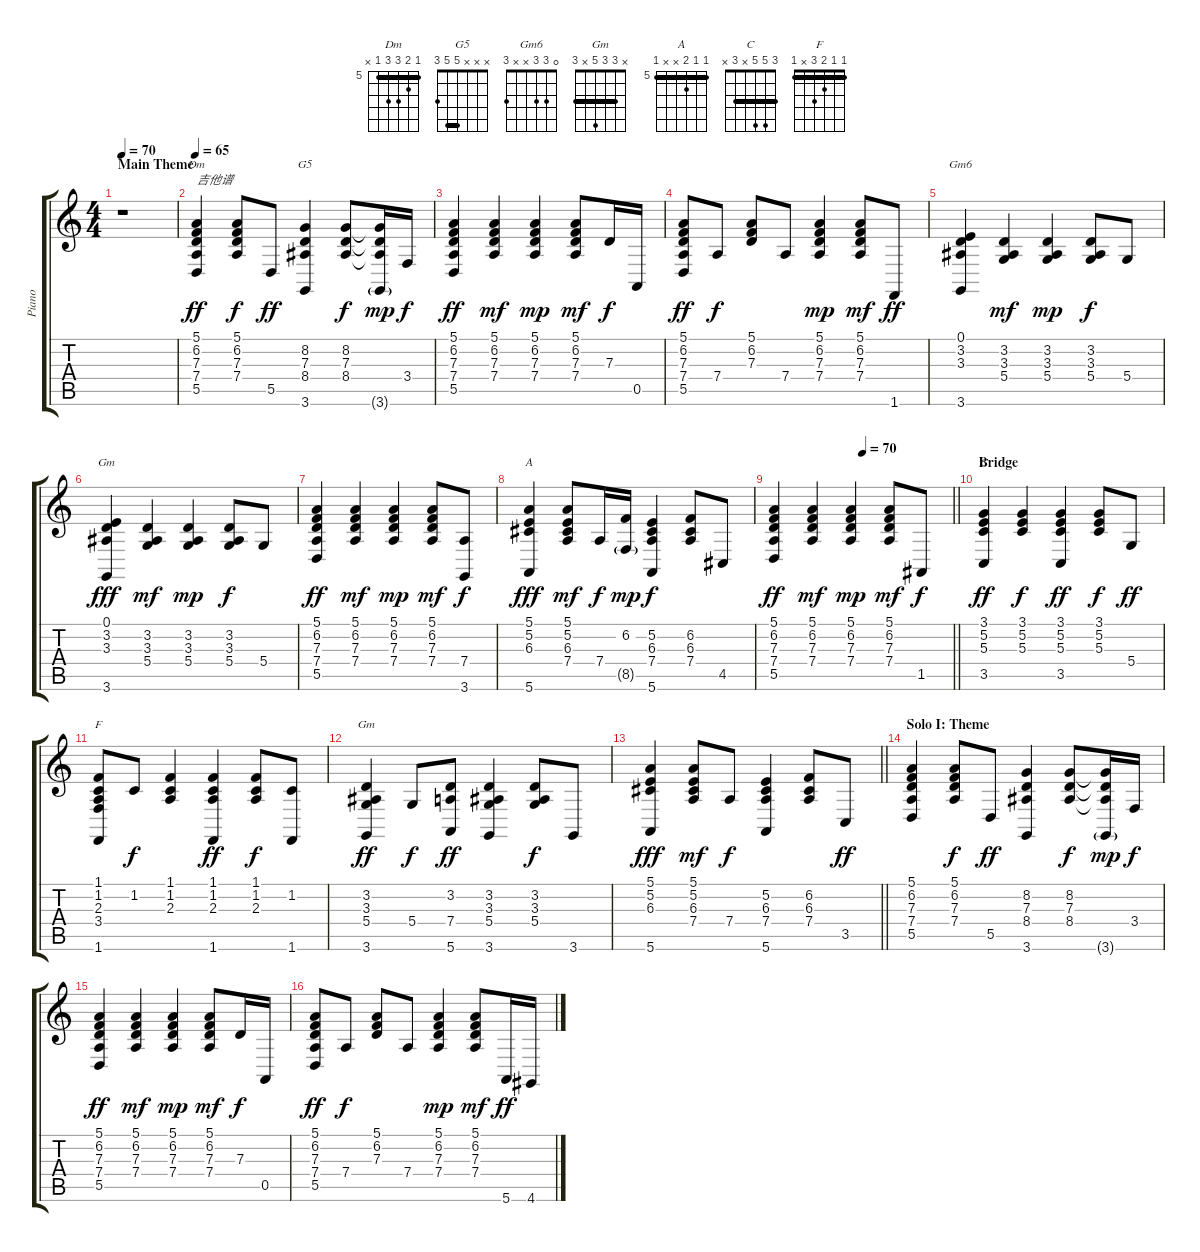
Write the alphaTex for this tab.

\track ("Piano" "Piano") {instrument acousticgrandpiano}
\staff {score tabs}
\tuning (E4 B3 G3 D3 A2 E2) {hide}
\chord ("Dm" 5 6 7 7 5 x) {firstfret 5 barre 5}
\chord ("G5" x x x 5 5 3) {barre 5}
\chord ("Gm6" 0 3 3 x x 3)
\chord ("Gm" 0 3 3 5 5 3)
\chord ("A" 5 5 6 x x 5) {firstfret 5 barre 5}
\chord ("C" 3 5 5 x 3 x) {barre 3}
\chord ("F" 1 1 2 3 x 1) {barre 1}
\chord ("Gm" x 3 3 5 x 3) {barre 3}
\ts (4 4)
\section ("" "Main Theme")
\tempo 70
\tempo 60
\tempo 70
\clef g2
\ks c
r.1{dy ff instrument acousticgrandpiano} |
\tempo 65
(5.1 6.2 7.3 7.4 5.5).4{ch "Dm" txt "吉他谱"} (5.1 6.2 7.3 7.4).8{dy f} 5.5.8{dy ff} (8.2 7.3 8.4 3.6).4{ch "G5"} (8.2 7.3 8.4).8{dy f} (8.2{t} 7.3{t} 8.4{t} 3.6{g}).16{dy mp} 3.4.16{dy f} |
(5.1 6.2 7.3 7.4 5.5).4{dy ff} (5.1 6.2 7.3 7.4).4{dy mf} (5.1 6.2 7.3 7.4).4{dy mp} (5.1 6.2 7.3 7.4).8{dy mf} 7.3.16{dy f} 0.5.16 |
(5.1 6.2 7.3 7.4 5.5).8{dy ff} 7.4.8{dy f} (5.1 6.2 7.3).8 7.4.8 (5.1 6.2 7.3 7.4).4{dy mp} (5.1 6.2 7.3 7.4).8{dy mf} 1.6.8{dy ff} |
(0.1 3.2 3.3 3.6).4{ch "Gm6"} (3.2 3.3 5.4).4{dy mf} (3.2 3.3 5.4).4{dy mp} (3.2 3.3 5.4).8{dy f} 5.4.8 |
(0.1 3.2 3.3 3.6).4{ch "Gm" dy fff} (3.2 3.3 5.4).4{dy mf} (3.2 3.3 5.4).4{dy mp} (3.2 3.3 5.4).8{dy f} 5.4.8 |
(5.1 6.2 7.3 7.4 5.5).4{dy ff} (5.1 6.2 7.3 7.4).4{dy mf} (5.1 6.2 7.3 7.4).4{dy mp} (5.1 6.2 7.3 7.4).8{dy mf} (7.4 3.6).8{dy f} |
(5.1 5.2 6.3 5.6).4{ch "A" dy fff} (5.1 5.2 6.3 7.4).8{dy mf} 7.4.16{dy f} (6.2 8.5{g}).16{dy mp} (5.2 6.3 7.4 5.6).4{dy f} (6.2 6.3 7.4).8 4.5.8 |
\tempo (70 0.5)
\barLineRight lightlight
(5.1 6.2 7.3 7.4 5.5).4{dy ff} (5.1 6.2 7.3 7.4).4{dy mf} (5.1 6.2 7.3 7.4).4{dy mp} (5.1 6.2 7.3 7.4).8{dy mf} 1.5.8{dy f} |
\section ("" "Bridge")
(3.1 5.2 5.3 3.5).4{ch "C" dy ff} (3.1 5.2 5.3).4{dy f} (3.1 5.2 5.3 3.5).4{dy ff} (3.1 5.2 5.3).8{dy f} 5.4.8{dy ff} |
(1.1 1.2 2.3 3.4 1.6).8{ch "F"} 1.2.8{dy f} (1.1 1.2 2.3).4 (1.1 1.2 2.3 1.6).4{dy ff} (1.1 1.2 2.3).8{dy f} (1.2 1.6).8 |
(3.2 3.3 5.4 3.6).4{ch "Gm" dy ff} 5.4.8{dy f} (3.2 7.4 5.6).8{dy ff} (3.2 3.3 5.4 3.6).4 (3.2 3.3 5.4).8{dy f} 3.6.8 |
\barLineRight lightlight
(5.1 5.2 6.3 5.6).4{dy fff} (5.1 5.2 6.3 7.4).8{dy mf} 7.4.8{dy f} (5.2 6.3 7.4 5.6).4 (6.2 6.3 7.4).8 3.5.8{dy ff} |
\section ("" "Solo I: Theme")
(5.1 6.2 7.3 7.4 5.5).4 (5.1 6.2 7.3 7.4).8{dy f} 5.5.8{dy ff} (8.2 7.3 8.4 3.6).4 (8.2 7.3 8.4).8{dy f} (8.2{t} 7.3{t} 8.4{t} 3.6{g}).16{dy mp} 3.4.16{dy f} |
(5.1 6.2 7.3 7.4 5.5).4{dy ff} (5.1 6.2 7.3 7.4).4{dy mf} (5.1 6.2 7.3 7.4).4{dy mp} (5.1 6.2 7.3 7.4).8{dy mf} 7.3.16{dy f} 0.5.16 |
(5.1 6.2 7.3 7.4 5.5).8{dy ff} 7.4.8{dy f} (5.1 6.2 7.3).8 7.4.8 (5.1 6.2 7.3 7.4).4{dy mp} (5.1 6.2 7.3 7.4).8{dy mf} 5.6.16{dy ff} 4.6.16
